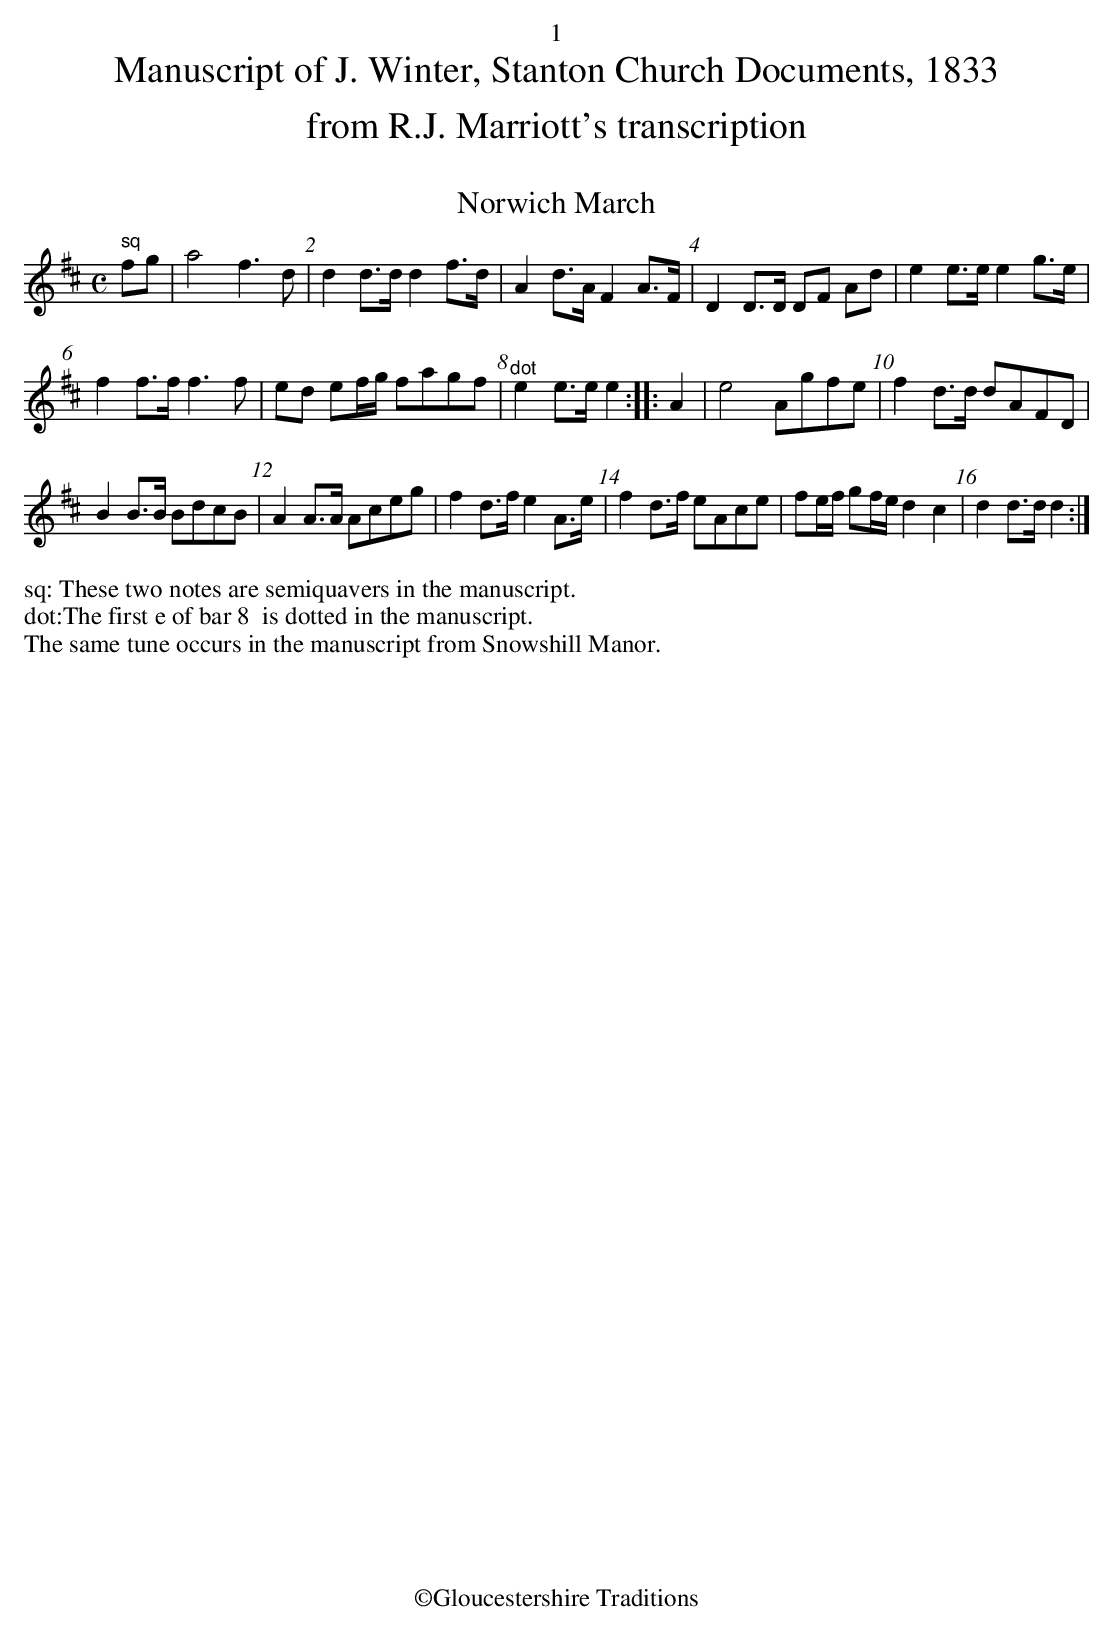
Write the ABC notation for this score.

X:1
T:Norwich March
M:C
L:1/8
K:D
"^sq"fg|a4f3d|d2d>dd2f>d|A2d>AF2A>F|D2D>D DF Ad|e2 e>e e2g>e|
f2f>ff3f|ed ef/g/ fagf|"^dot"e2e>ee2::A2|e4Agfe|f2d>d dAFD|
B2B>B BdcB|A2A>A Aceg|f2d>f e2 A>e|f2d>f eAce|fe/f/ gf/e/ d2c2|d2 d>dd2:|]
